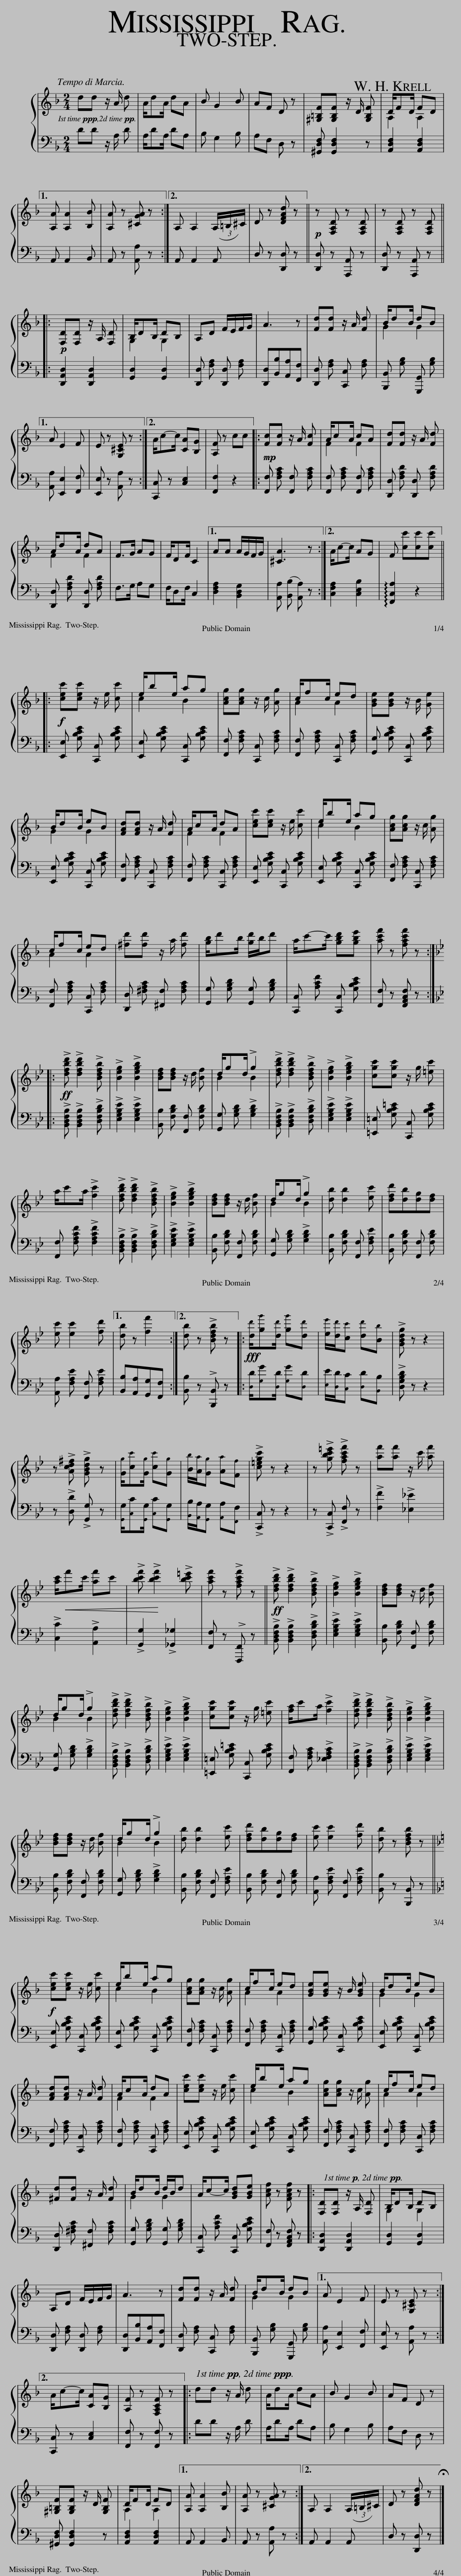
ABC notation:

X:1
%%score { ( 1 3 ) | 2 }
L:1/8
Q:1/4=80
M:2/4
I:linebreak $
K:F
V:1 treble
V:3 treble
V:2 bass
V:1
!pp!!ppp! dd z/ A/ d | A/dA/ dA | B G2 B | AF D z | [^G,=B,F][G,B,F] z/ D/ [G,B,F] | %5
 D/FD/ FD |1$ [A,A] [A,A]2 [B,B] | [A,A] z [^CGA] z :|2 A, A,2 (3(A,/=B,/^C/) | D z [DFAd] z || %10
!p! z [F,A,D] z [F,A,D] | z [F,A,D] z [F,A,D] |:$!p! [F,D][F,D] z/ A,/ [F,D] | B,/DB,/ DB, | A,D F/E/F/G/ | %15
 A3 z | [Fd][Fd] z/ A/ [Fd] | B/dB/ dB |1$ A E2 F | E z [G,^CE] z :|2 %20
 A/c-c/ [CA][B,G] | [A,F] z cc |:!mp! [Fc][Fc] z/ A/ [Fc] | A/cA/ cA | [Fd][Fd] z/ A/ [Fd] |$ %25
 A/dA/ dA | F>G AG | F/DF/ C2 |1 AA A/G/F/G/ | [^CA]3 z :|2 %30
 A/c-c/ AG | F [cc'][cc'][cc'] |:$!f! [cec'][cec'] z/ e/ [cc'] | e/be/ ag | [Acg][Acg] z/ c/ [Ag] | %35
 c/fc/ ed | [GBe][GBe] z/ B/ [Ge] |$ B/dB/ eB | [FAd][FAd] z/ A/ [Fd] | A/cA/ dA | %40
 [cec'][cec'] z/ e/ [cc'] | e/be/ ag | [Acg][Acg] z/ c/ [Ag] |$ c/fc/ ed | [^fd'][fd'] z/ a/ [fd'] | %45
 [gb]/d'b/ [gd']/b/d' | a/c'-c'/ [gbd'][gbe'] | [ac'f'] z [fac'f'] z ::$[K:Bb]!ff! !>![dfbd'] !>![dfbd']2 !>![Bdfb] | !>![Beg]2 !>![Begb]2 | %50
 [Bdf][Bdf] z/ d/ [Bf] | d/gd/ !>!g2 | !>![dfbd'] !>![dfbd']2 !>![Bdfb] | !>![Beg]2 !>![Begb]2 | [cgc'][cgc'] z/ g/ [=ec'] |$ %55
 a/c'a/ !>![fc']2 | !>![dfbd'] !>![dfbd']2 !>![Bdfb] | !>![Beg]2 !>![Begb]2 | [Bdf][Bdf] z/ d/ [Bf] | d/gd/ !>!g2 | %60
 [db] [db]2 [ec'] | [dfd'][db][dg][df] |$ [ec'] [ec']2 [fd'] |1 [db] z [ff']2 :|2 [db] z !>![Bdfb] z |: %65
!fff! [dd']/[gg'][dd']/ [gg'][dd'] | [ee']/[dd']/[cc'] [dd'][Bb] | !>![GBdg] z z2 |$ z !>![Acd^f] !>![GBdg] z | [Gg]/[cc'][Gg]/ [cc'][Gg] | %70
 [Bb]/[Aa]/[Gg] [Aa][Ff] | !>![c=egc'] z z2 | z !>![gbc'=e'] !>![fac'f'] z | [af'][af'] z/ c'/ [af'] |$ [ac']/!<(!f'c'/ [af']c' | %75
 !>![bc'f']!<)! !>![bc'f']2 !>![bc'=e'] | [ac'f'] z !>![fac'f'] z ||!ff! !>![dfbd'] !>![dfbd']2 !>![Bdfb] | !>![Beg]2 !>![Begb]2 | [Bdf][Bdf] z/ d/ [Bf] |$ %80
 d/gd/ !>!g2 | !>![dfbd'] !>![dfbd']2 !>![Bdfb] | !>![Beg]2 !>![Begb]2 | [cgc'][cgc'] z/ g/ [=ec'] | [fa]/c'a/ !>![fc']2 | %85
 !>![dfbd'] !>![dfbd']2 !>![Bdfb] | !>![Beg]2 !>![Begb]2 |$ [Bdf][Bdf] z/ d/ [Bf] | d/gd/ !>!g2 | [db] [db]2 [ec'] | %90
 [dfd'][db][dg][df] | [ec'] [ec']2 [fd'] | [db] z [Bdfb] z ||$[K:F]!f! [cec'][cec'] z/ e/ [cc'] | e/be/ ag | %95
 [Acg][Acg] z/ c/ [Ag] | c/fc/ ed | [GBe][GBe] z/ B/ [GBe] | B/dB/ eB |$ [FAd][FAd] z/ A/ [Fd] | %100
 A/cA/ dA | [cec'][cec'] z/ e/ [cc'] | e/be/ ag | [Acg][Acg] z/ c/ [Ag] | c/fc/ ed |$ %105
 [^Fd][Fd] z/ A/ [Fd] | B/dB/ d/B/d | A/c-c/ [GBd][GBe] | [Acf] z [FAcf] z |:!p!!pp! [F,D][F,D] z/ A,/ [F,D] | %110
 B,/DB,/ DB, |$ A,D F/E/F/G/ | A3 z | [Fd][Fd] z/ A/ [Fd] | B/dB/ dB |1 %115
 A E2 F | E z [G,^CE] z :|2$ A/c-c/ [CA][B,G] | [A,F] z [F,A,CF] z |:!pp!!ppp! dd z/ A/ d | %120
 A/dA/ dA | B G2 B | AF D z |$ [^G,=B,F][G,B,F] z/ D/ [G,B,F] | D/FD/ FD |1 %125
 [A,A] [A,A]2 [B,B] | [A,A] z [^CGA] z :|2 A, A,2 (3(A,/=B,/^C/) | D z [DFAd] !fermata!z |] %129
V:2
 DD z/ A,/ D | A,/DA,/ DA, | B, G,2 B, | A,F, D, z | [^G,,D,F,] [G,,D,F,]2 z | %5
 [A,,D,F,]2 [A,,D,F,]2 |1$ A,, A,,2 B,, | A,, z [A,,A,] z :|2 A,, A,,2 A,, | D, z [D,,D,] z || %10
 [D,,D,] z [A,,,A,,] z | [D,,D,] z [A,,,A,,] z |:$ [D,,A,,D,]2 [D,,A,,D,]2 | [G,,D,]2 [G,,D,]2 | [D,,D,] [F,A,] [D,,D,] [F,A,] | %15
 [D,,D,][B,,B,][A,,A,][F,,F,] | [D,,D,] [F,A,] [C,,C,] [F,A,] | [B,,,B,,] [G,B,] [G,,,G,,] [G,B,] |1$ [A,,A,] [E,,E,]2 [F,,F,] | [E,,E,] z [A,,A,] z :|2 %20
 [C,,C,] z [C,E,]2 | [F,,F,]2 z2 |: [F,,F,] [F,A,C] [F,,F,] [F,A,C] | [F,,F,] [F,A,C] [F,,F,] [F,A,C] | [D,,D,] [F,A,D] [D,,D,] [F,A,D] |$ %25
 [D,,D,] [F,A,D] [D,,D,] [F,A,D] | F,>G, A,G, | F,/D,F,/ C,2 |1 [D,F,A,]2 [B,,D,G,]2 | [A,,A,] ([B,,B,] [A,,A,]) z :|2 %30
 [C,F,A,]2 [C,E,B,]2 | !arpeggio![F,,C,A,]2 z2 |:$ [E,,E,] [G,B,CE] [C,,C,] [G,B,CE] | [E,,E,] [G,B,CE] [C,,C,] [G,B,CE] | [F,,F,] [F,A,C] [C,,C,] [F,A,C] | %35
 [F,,F,] [F,A,C] [C,,C,] [F,A,C] | [G,,G,] [G,B,CE] [C,,C,] [G,B,CE] |$ [E,,E,] [G,B,CE] [C,,C,] [G,B,CE] | [F,,F,] [F,A,C] [C,,C,] [F,A,C] | [F,,F,] [F,A,C] [C,,C,] [F,A,C] | %40
 [E,,E,] [G,B,CE] [C,,C,] [G,B,CE] | [E,,E,] [G,B,CE] [C,,C,] [G,B,CE] | [F,,F,] [F,A,C] [C,,C,] [F,A,C] |$ [F,,F,] [F,A,C] [C,,C,] [F,A,C] | [D,,D,] [^F,A,C] [^F,,F,] [F,A,C] | %45
 [G,,G,] [G,B,D] [G,,G,] [G,B,D] | [C,,C,] [A,CF] [C,,C,] [G,B,CE] | [F,,F,] z [F,,A,,C,F,] z ::$[K:Bb] !>![B,,D,F,B,] !>![B,,D,F,B,]2 !>![D,F,B,D] | !>![E,G,B,E]2 !>![E,G,B,E]2 | %50
 [B,,B,] [F,B,D] [F,,F,] [F,B,D] | [G,,G,] [G,B,D] !>![G,B,D]2 | !>![B,,D,F,B,] !>![B,,D,F,B,]2 !>![D,F,B,D] | !>![E,G,B,E]2 !>![E,G,B,E]2 | [=E,,=E,] [G,B,C=E] [C,,C,] [G,B,CE] |$ %55
 [F,,F,] [F,A,CF] !>![F,A,CF]2 | !>![B,,D,F,B,] !>![B,,D,F,B,]2 !>![D,F,B,D] | !>![E,G,B,E]2 !>![E,G,B,E]2 | [B,,B,] [F,B,D] [F,,F,] [F,B,D] | [G,,G,] [G,B,D] !>![G,B,D]2 | %60
 [B,,B,] [F,B,D] [F,,F,] [F,A,E] | [B,,B,] [F,B,D] [F,,F,] [F,B,D] |$ [A,,A,] [F,A,E] [F,,F,] [F,A,E] |1 [B,,B,][A,,A,][G,,G,][F,,F,] :|2 [B,,B,] z !>![B,,,B,,] z |: %65
 [D,D]/[G,G][D,D]/ [G,G][D,D] | [E,E]/[D,D]/[C,C] [D,D][B,,B,] | !>![D,G,B,D] z z2 |$ z !>![D,D] !>![G,,G,] z | [G,,G,]/[C,C][G,,G,]/ [C,C][G,,G,] | %70
 [B,,B,]/[A,,A,]/[G,,G,] [A,,A,][F,,F,] | !>![C,,C,] z z2 | z !>![C,,C,] !>![F,,F,] z | !>![F,F]2 !>![_E,_E]2 |$ !>![C,C]2 !>![A,,A,]2 | %75
 !>![G,,G,]2 !>![_G,,_G,]2 | [F,,F,] z !>![F,,,F,,] z || !>![B,,D,F,B,] !>![B,,D,F,B,]2 !>![D,F,B,D] | !>![E,G,B,E]2 !>![E,G,B,E]2 | [B,,B,] [F,B,D] [F,,F,] [F,B,D] |$ %80
 [G,,G,] [G,B,D] !>![G,B,D]2 | !>![B,,D,F,B,] !>![B,,D,F,B,]2 !>![D,F,B,D] | !>![E,G,B,E]2 !>![E,G,B,E]2 | [=E,,=E,] [G,B,C=E] [C,,C,] [G,B,CE] | [F,,F,] [F,A,C] !>![_E,F,A,C]2 | %85
 !>![B,,D,F,B,] !>![B,,D,F,B,]2 !>![D,F,B,D] | !>![E,G,B,E]2 !>![E,G,B,E]2 |$ [B,,B,] [F,B,D] [F,,F,] [F,B,D] | [G,,G,] [G,B,D] !>![G,B,D]2 | [B,,B,] [F,B,D] [F,,F,] [F,A,E] | %90
 [B,,B,] [F,B,D] [F,,F,] [F,B,D] | [A,,A,] [F,A,E] [F,,F,] [F,A,E] | [B,,B,] z [B,,,B,,] z ||$[K:F] [E,,E,] [G,B,CE] [C,,C,] [G,B,CE] | [E,,E,] [G,B,CE] [C,,C,] [G,B,CE] | %95
 [F,,F,] [F,A,C] [C,,C,] [F,A,C] | [F,,F,] [F,A,C] [C,,C,] [F,A,C] | [G,,G,] [G,B,CE] [C,,C,] [G,B,CE] | [E,,E,] [G,B,CE] [C,,C,] [G,B,CE] |$ [F,,F,] [F,A,C] [C,,C,] [F,A,C] | %100
 [F,,F,] [F,A,C] [C,,C,] [F,A,C] | [E,,E,] [G,B,CE] [C,,C,] [G,B,CE] | [E,,E,] [G,B,CE] [C,,C,] [G,B,CE] | [F,,F,] [F,A,C] [C,,C,] [F,A,C] | [F,,F,] [F,A,C] [C,,C,] [F,A,C] |$ %105
 [D,,D,] [^F,A,C] [^F,,F,] [F,A,C] | [G,,G,] [G,B,D] [G,,G,] [G,B,D] | [C,,C,] [A,CF] [C,,C,] [G,B,CE] | [F,,F,] z [F,,A,,C,F,] z |: [D,,A,,D,]2 [D,,A,,D,]2 | %110
 [G,,D,]2 [G,,D,]2 |$ [D,,D,] [F,A,] [D,,D,] [F,A,] | [D,,D,][B,,B,][A,,A,][F,,F,] | [D,,D,] [F,A,] [C,,C,] [F,A,] | [B,,,B,,] [G,B,] [G,,,G,,] [G,B,] |1 %115
 [A,,A,] [E,,E,]2 [F,,F,] | [E,,E,] z [A,,A,] z :|2$ [C,,C,] z [C,E,]2 | [F,,F,] z [F,,F,] z |: DD z/ A,/ D | %120
 A,/DA,/ DA, | B, G,2 B, | A,F, D, z |$ [^G,,D,F,] [G,,D,F,]2 z | [A,,D,F,]2 [A,,D,F,]2 |1 %125
 A,, A,,2 B,, | A,, z [A,,A,] z :|2 A,, A,,2 A,, | D, z [D,,D,] z |] %129
V:3
 x4 | x4 | x4 | x4 | x4 | %5
 A,2 A,2 |1$ x4 | x4 :|2 x4 | x4 || %10
 x4 | x4 |:$ x4 | G,2 G,2 | x4 | %15
 x4 | x4 | G2 G2 |1$ x4 | x4 :|2 %20
 x4 | x4 |: x4 | F2 F2 | x4 |$ %25
 F2 F2 | x4 | x4 |1 x4 | x4 :|2 %30
 x4 | x4 |:$ x4 | c2 B2 | x4 | %35
 A2 A2 | x4 |$ G2 G2 | x4 | F2 F2 | %40
 x4 | c2 B2 | x4 |$ A2 A2 | x4 | %45
 x4 | x4 | x4 ::$[K:Bb] x4 | x4 | %50
 x4 | B2 B2 | x4 | x4 | x4 |$ %55
 x4 | x4 | x4 | x4 | B2 B2 | %60
 x4 | x4 |$ x4 |1 x4 :|2 x4 |: %65
 x4 | x4 | x4 |$ x4 | x4 | %70
 x4 | x4 | x4 | x4 |$ x4 | %75
 x4 | x4 || x4 | x4 | x4 |$ %80
 B2 B2 | x4 | x4 | x4 | x4 | %85
 x4 | x4 |$ x4 | B2 B2 | x4 | %90
 x4 | x4 | x4 ||$[K:F] x4 | c2 B2 | %95
 x4 | A2 A2 | x4 | G2 G2 |$ x4 | %100
 F2 F2 | x4 | c2 B2 | x4 | A2 A2 |$ %105
 x4 | G2 G2 | x4 | x4 |: x4 | %110
 G,2 G,2 |$ x4 | x4 | x4 | G2 G2 |1 %115
 x4 | x4 :|2$ x4 | x4 |: x4 | %120
 x4 | x4 | x4 |$ x4 | A,2 A,2 |1 %125
 x4 | x4 :|2 x4 | x4 |] %129
